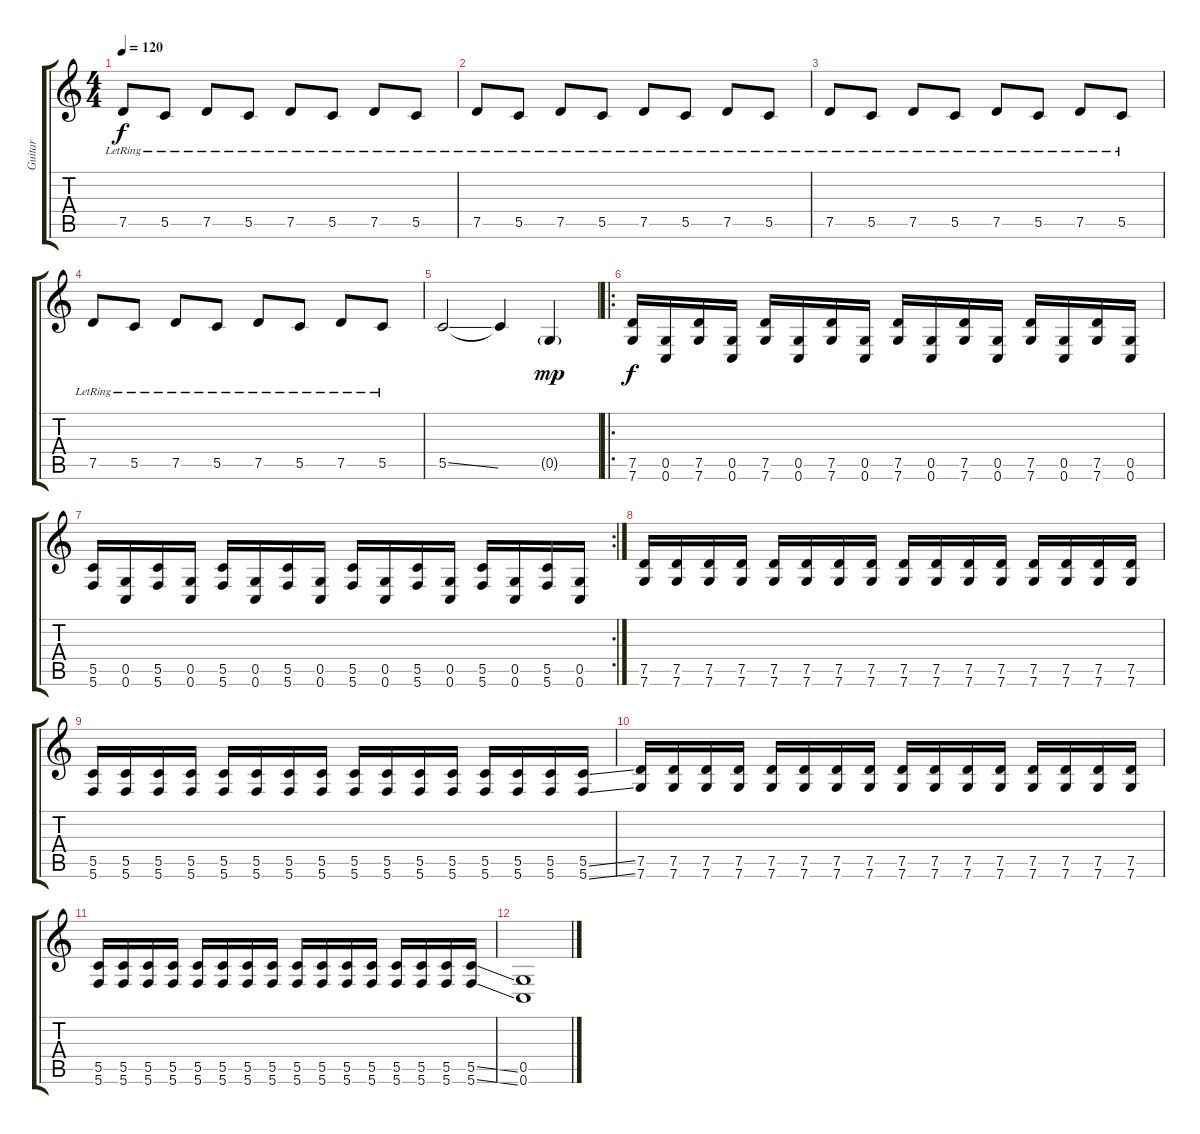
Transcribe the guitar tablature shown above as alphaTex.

\track ("Guitar" "Guitar") {instrument overdrivenguitar}
\staff {score tabs}
\tuning (E4 B3 G3 D3 G2 C2) {hide}
\ts (4 4)
\tempo 120
\clef g2
\ks c
7.5{lr}.8{dy f volume 8} 5.5{lr}.8 7.5{lr}.8 5.5{lr}.8 7.5{lr}.8 5.5{lr}.8 7.5{lr}.8 5.5{lr}.8 |
7.5{lr}.8 5.5{lr}.8 7.5{lr}.8 5.5{lr}.8 7.5{lr}.8 5.5{lr}.8 7.5{lr}.8 5.5{lr}.8 |
7.5{lr}.8{volume 8} 5.5{lr}.8 7.5{lr}.8 5.5{lr}.8 7.5{lr}.8 5.5{lr}.8 7.5{lr}.8 5.5{lr}.8 |
7.5{lr}.8 5.5{lr}.8 7.5{lr}.8 5.5{lr}.8 7.5{lr}.8 5.5{lr}.8 7.5{lr}.8 5.5{lr}.8 |
5.5{ss}.2 5.5{t}.4 0.5{g}.4{dy mp} |
\ro
(7.5 7.6).16{dy f volume 13} (0.5 0.6).16 (7.5 7.6).16 (0.5 0.6).16 (7.5 7.6).16 (0.5 0.6).16 (7.5 7.6).16 (0.5 0.6).16 (7.5 7.6).16 (0.5 0.6).16 (7.5 7.6).16 (0.5 0.6).16 (7.5 7.6).16 (0.5 0.6).16 (7.5 7.6).16 (0.5 0.6).16 |
\rc 2
(5.5 5.6).16 (0.5 0.6).16 (5.5 5.6).16 (0.5 0.6).16 (5.5 5.6).16 (0.5 0.6).16 (5.5 5.6).16 (0.5 0.6).16 (5.5 5.6).16 (0.5 0.6).16 (5.5 5.6).16 (0.5 0.6).16 (5.5 5.6).16 (0.5 0.6).16 (5.5 5.6).16 (0.5 0.6).16 |
(7.5 7.6).16 (7.5 7.6).16 (7.5 7.6).16 (7.5 7.6).16 (7.5 7.6).16 (7.5 7.6).16 (7.5 7.6).16 (7.5 7.6).16 (7.5 7.6).16 (7.5 7.6).16 (7.5 7.6).16 (7.5 7.6).16 (7.5 7.6).16 (7.5 7.6).16 (7.5 7.6).16 (7.5 7.6).16 |
(5.5 5.6).16 (5.5 5.6).16 (5.5 5.6).16 (5.5 5.6).16 (5.5 5.6).16 (5.5 5.6).16 (5.5 5.6).16 (5.5 5.6).16 (5.5 5.6).16 (5.5 5.6).16 (5.5 5.6).16 (5.5 5.6).16 (5.5 5.6).16 (5.5 5.6).16 (5.5 5.6).16 (5.5{ss} 5.6{ss}).16 |
(7.5 7.6).16 (7.5 7.6).16 (7.5 7.6).16 (7.5 7.6).16 (7.5 7.6).16 (7.5 7.6).16 (7.5 7.6).16 (7.5 7.6).16 (7.5 7.6).16 (7.5 7.6).16 (7.5 7.6).16 (7.5 7.6).16 (7.5 7.6).16 (7.5 7.6).16 (7.5 7.6).16 (7.5 7.6).16 |
(5.5 5.6).16 (5.5 5.6).16 (5.5 5.6).16 (5.5 5.6).16 (5.5 5.6).16 (5.5 5.6).16 (5.5 5.6).16 (5.5 5.6).16 (5.5 5.6).16 (5.5 5.6).16 (5.5 5.6).16 (5.5 5.6).16 (5.5 5.6).16 (5.5 5.6).16 (5.5 5.6).16 (5.5{ss} 5.6{ss}).16 |
(0.5 0.6).1
